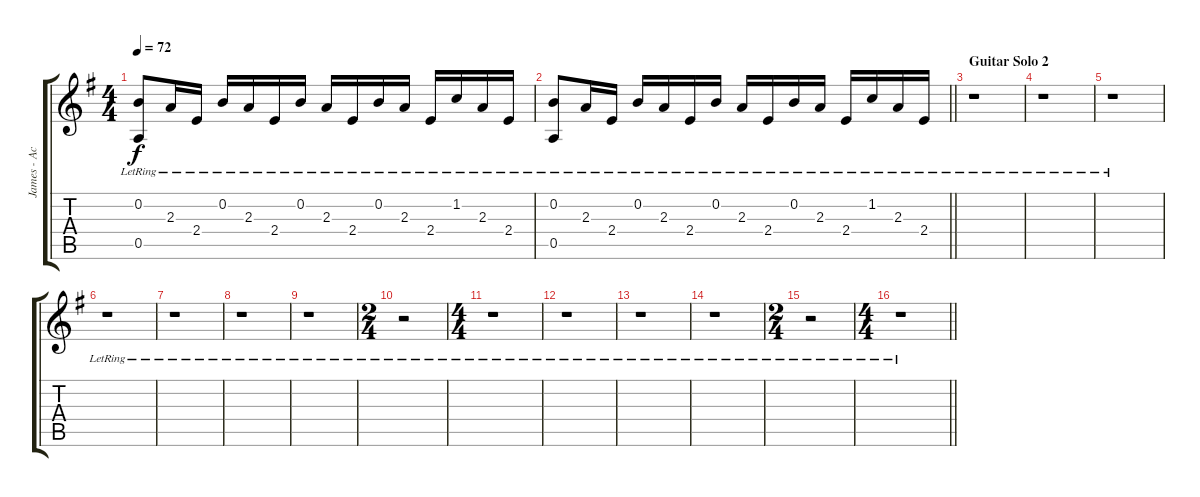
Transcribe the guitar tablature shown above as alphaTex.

\track ("James - Acoustic L" "James - Ac") {instrument acousticguitarnylon}
\staff {score tabs}
\tuning (E4 B3 G3 D3 A2 E2) {hide}
\ts (4 4)
\tempo 72
\clef g2
\ks eminor
(0.2{lr} 0.5{lr}).8{dy f} 2.3{lr}.16 2.4{lr}.16 0.2{lr}.16 2.3{lr}.16 2.4{lr}.16 0.2{lr}.16 2.3{lr}.16 2.4{lr}.16 0.2{lr}.16 2.3{lr}.16 2.4{lr}.16 1.2{lr}.16 2.3{lr}.16 2.4{lr}.16 |
\barLineRight lightlight
(0.2{lr} 0.5{lr}).8 2.3{lr}.16 2.4{lr}.16 0.2{lr}.16 2.3{lr}.16 2.4{lr}.16 0.2{lr}.16 2.3{lr}.16 2.4{lr}.16 0.2{lr}.16 2.3{lr}.16 2.4{lr}.16 1.2{lr}.16 2.3{lr}.16 2.4{lr}.16 |
\section ("" "Guitar Solo 2")
r.1 |
r.1 |
r.1 |
r.1 |
r.1 |
r.1 |
r.1 |
\ts (2 4)
r.2 |
\ts (4 4)
r.1 |
r.1 |
r.1 |
r.1 |
\ts (2 4)
r.2 |
\ts (4 4)
\barLineRight lightlight
r.1
